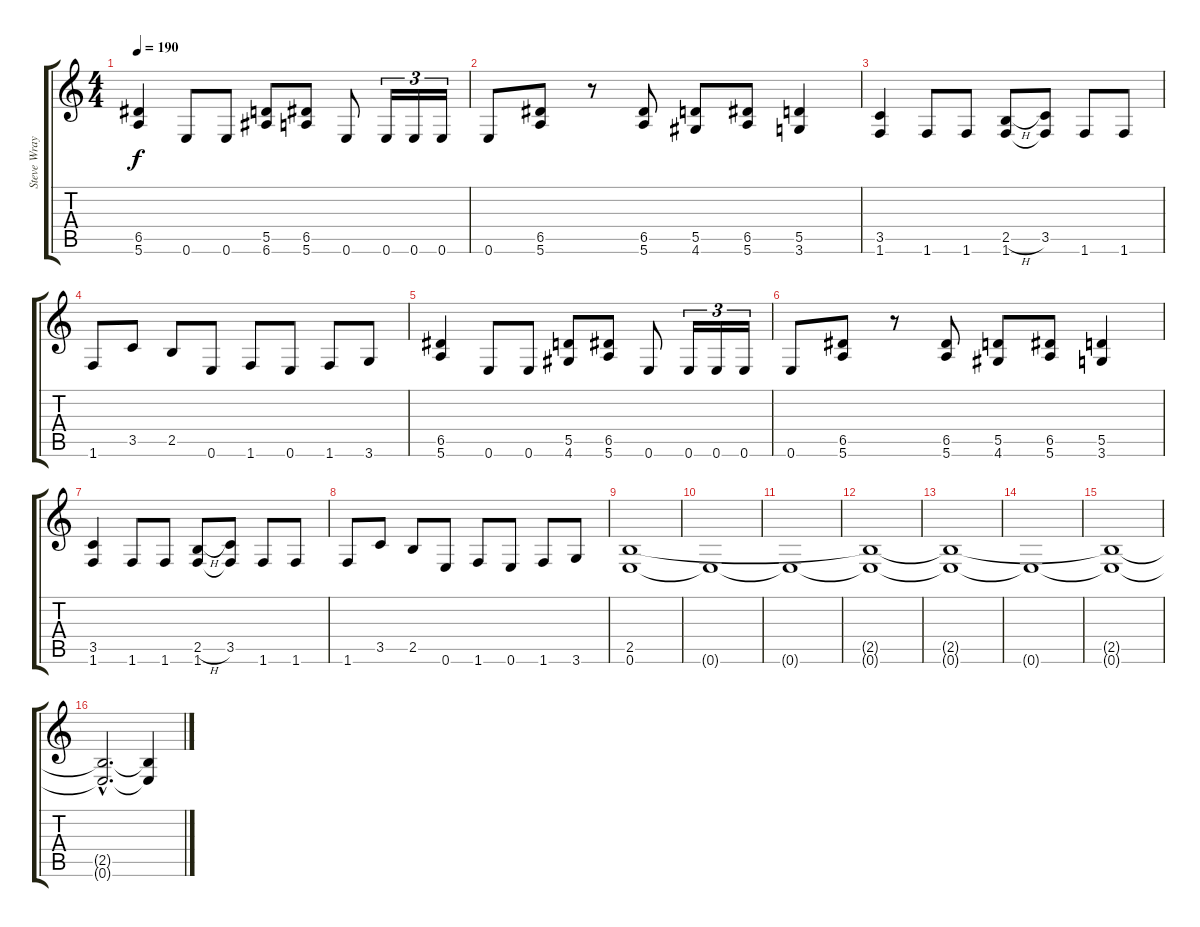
\track ("Steve Wray" "Steve Wray") {instrument distortionguitar}
\staff {score tabs}
\tuning (E4 B3 G3 D3 A2 E2) {hide}
\ts (4 4)
\tempo 190
\clef g2
\ks c
(6.5 5.6).4{dy f} 0.6.8 0.6.8 (5.5 6.6).8 (6.5 5.6).8 0.6.8 0.6.16{tu (3 2)} 0.6.16{tu (3 2)} 0.6.16{tu (3 2)} |
0.6.8 (6.5 5.6).8 r.8 (6.5 5.6).8 (5.5 4.6).8 (6.5 5.6).8 (5.5 3.6).4 |
(3.5 1.6).4 1.6.8 1.6.8 (2.5{h} 1.6).8 (3.5 1.6{t}).8 1.6.8 1.6.8 |
1.6.8 3.5.8 2.5.8 0.6.8 1.6.8 0.6.8 1.6.8 3.6.8 |
(6.5 5.6).4 0.6.8 0.6.8 (5.5 4.6).8 (6.5 5.6).8 0.6.8 0.6.16{tu (3 2)} 0.6.16{tu (3 2)} 0.6.16{tu (3 2)} |
0.6.8 (6.5 5.6).8 r.8 (6.5 5.6).8 (5.5 4.6).8 (6.5 5.6).8 (5.5 3.6).4 |
(3.5 1.6).4 1.6.8 1.6.8 (2.5{h} 1.6).8 (3.5 1.6{t}).8 1.6.8 1.6.8 |
1.6.8 3.5.8 2.5.8 0.6.8 1.6.8 0.6.8 1.6.8 3.6.8 |
(2.5 0.6).1 |
0.6{t}.1 |
0.6{t}.1 |
(2.5{t} 0.6{t}).1 |
(2.5{t} 0.6{t}).1 |
0.6{t}.1{volume 0} |
(2.5{t} 0.6{t}).1 |
(2.5{hac t} 0.6{hac t}).2{d} (2.5{t} 0.6{t}).4
